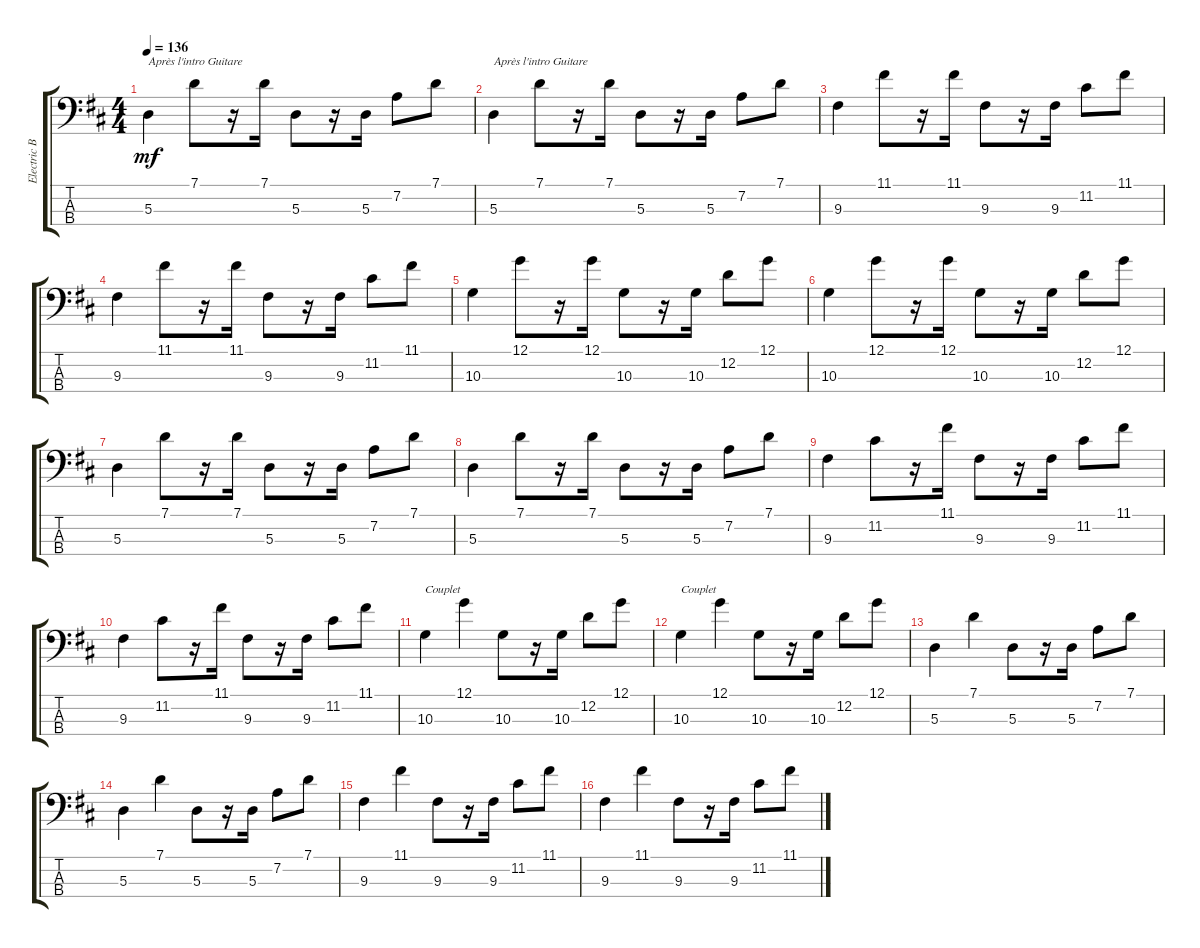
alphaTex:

\track ("Electric Bass" "Electric B") {instrument electricbassfinger}
\staff {score tabs}
\tuning (G2 D2 A1 D1) {hide}
\ts (4 4)
\tempo 136
\clef f4
\ks d
5.3.4{txt "Après l'intro Guitare" dy mf instrument electricbassfinger} 7.1.8 r.16 7.1.16 5.3.8 r.16 5.3.16 7.2.8 7.1.8 |
5.3.4{txt "Après l'intro Guitare"} 7.1.8 r.16 7.1.16 5.3.8 r.16 5.3.16 7.2.8 7.1.8 |
9.3.4 11.1.8 r.16 11.1.16 9.3.8 r.16 9.3.16 11.2.8 11.1.8 |
9.3.4 11.1.8 r.16 11.1.16 9.3.8 r.16 9.3.16 11.2.8 11.1.8 |
10.3.4 12.1.8 r.16 12.1.16 10.3.8 r.16 10.3.16 12.2.8 12.1.8 |
10.3.4 12.1.8 r.16 12.1.16 10.3.8 r.16 10.3.16 12.2.8 12.1.8 |
5.3.4 7.1.8 r.16 7.1.16 5.3.8 r.16 5.3.16 7.2.8 7.1.8 |
5.3.4 7.1.8 r.16 7.1.16 5.3.8 r.16 5.3.16 7.2.8 7.1.8 |
9.3.4 11.2.8 r.16 11.1.16 9.3.8 r.16 9.3.16 11.2.8 11.1.8 |
9.3.4 11.2.8 r.16 11.1.16 9.3.8 r.16 9.3.16 11.2.8 11.1.8 |
10.3.4{txt "Couplet"} 12.1.4 10.3.8 r.16 10.3.16 12.2.8 12.1.8 |
10.3.4{txt "Couplet"} 12.1.4 10.3.8 r.16 10.3.16 12.2.8 12.1.8 |
5.3.4 7.1.4 5.3.8 r.16 5.3.16 7.2.8 7.1.8 |
5.3.4 7.1.4 5.3.8 r.16 5.3.16 7.2.8 7.1.8 |
9.3.4 11.1.4 9.3.8 r.16 9.3.16 11.2.8 11.1.8 |
9.3.4 11.1.4 9.3.8 r.16 9.3.16 11.2.8 11.1.8
